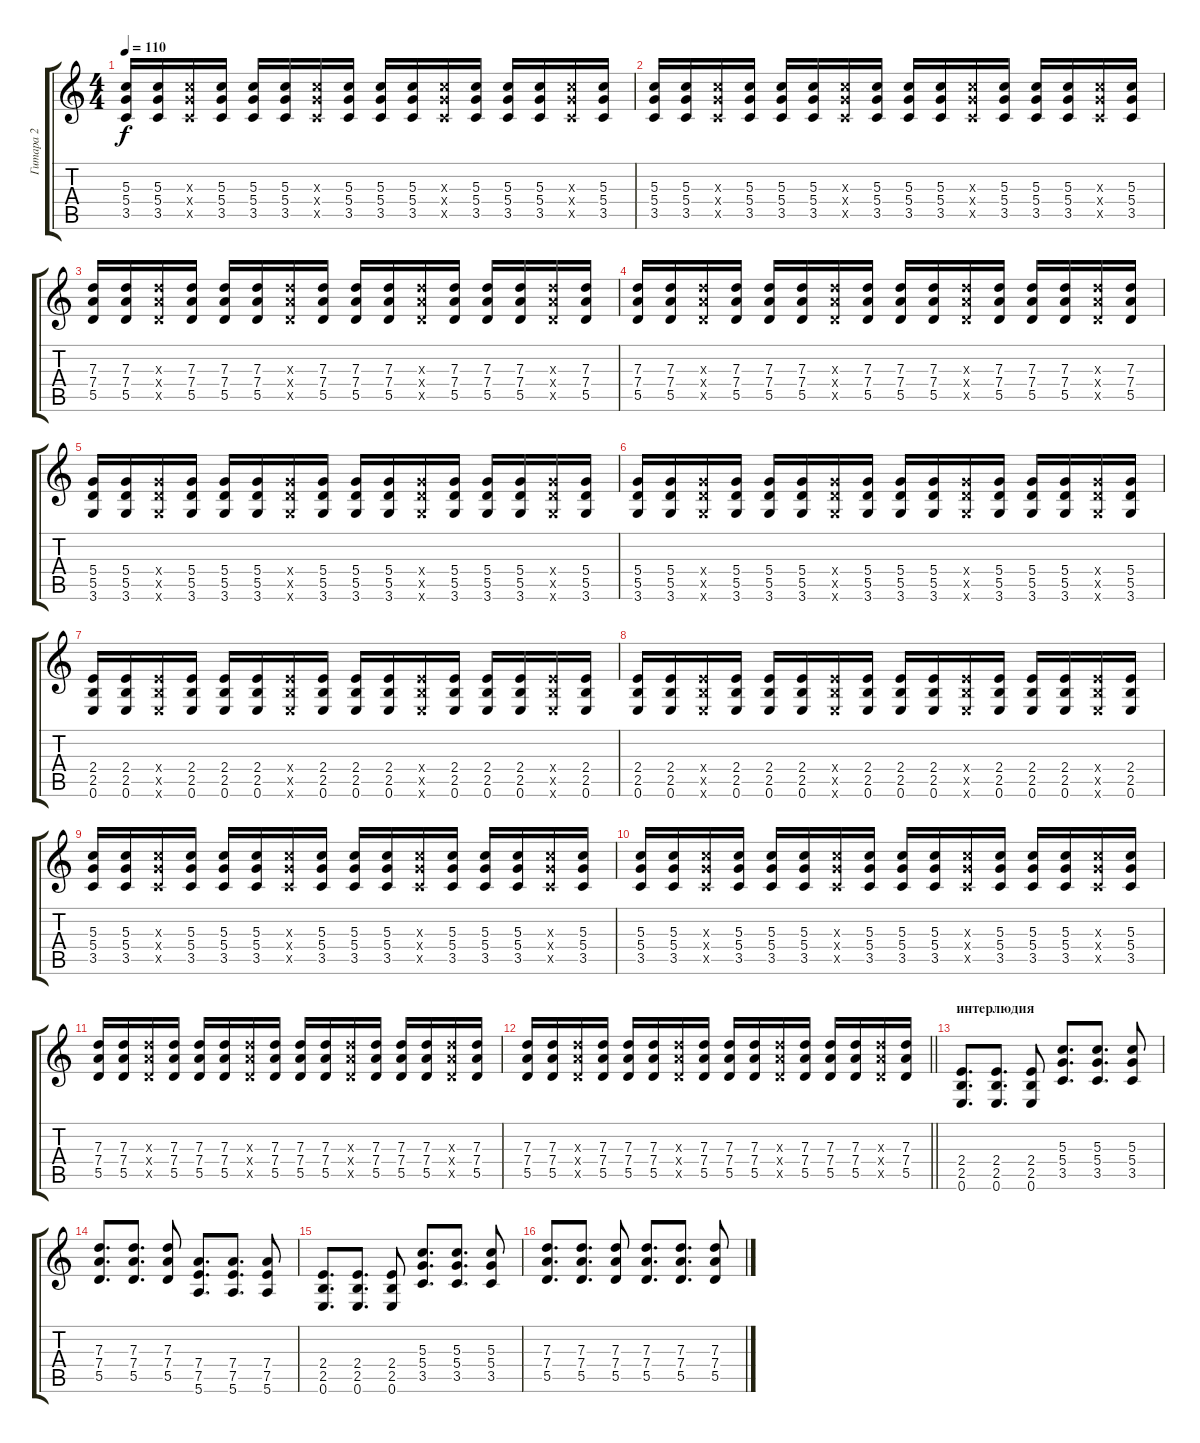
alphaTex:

\track ("Гитара 2" "Гитара 2") {instrument distortionguitar}
\staff {score tabs}
\tuning (E4 B3 G3 D3 A2 E2) {hide}
\ts (4 4)
\tempo 110
\clef g2
\ks c
(5.3 5.4 3.5).16{dy f} (5.3 5.4 3.5).16 (5.3{x} 5.4{x} 3.5{x}).16 (5.3 5.4 3.5).16 (5.3 5.4 3.5).16 (5.3 5.4 3.5).16 (5.3{x} 5.4{x} 3.5{x}).16 (5.3 5.4 3.5).16 (5.3 5.4 3.5).16 (5.3 5.4 3.5).16 (5.3{x} 5.4{x} 3.5{x}).16 (5.3 5.4 3.5).16 (5.3 5.4 3.5).16 (5.3 5.4 3.5).16 (5.3{x} 5.4{x} 3.5{x}).16 (5.3 5.4 3.5).16 |
(5.3 5.4 3.5).16 (5.3 5.4 3.5).16 (5.3{x} 5.4{x} 3.5{x}).16 (5.3 5.4 3.5).16 (5.3 5.4 3.5).16 (5.3 5.4 3.5).16 (5.3{x} 5.4{x} 3.5{x}).16 (5.3 5.4 3.5).16 (5.3 5.4 3.5).16 (5.3 5.4 3.5).16 (5.3{x} 5.4{x} 3.5{x}).16 (5.3 5.4 3.5).16 (5.3 5.4 3.5).16 (5.3 5.4 3.5).16 (5.3{x} 5.4{x} 3.5{x}).16 (5.3 5.4 3.5).16 |
(7.3 7.4 5.5).16 (7.3 7.4 5.5).16 (7.3{x} 7.4{x} 5.5{x}).16 (7.3 7.4 5.5).16 (7.3 7.4 5.5).16 (7.3 7.4 5.5).16 (7.3{x} 7.4{x} 5.5{x}).16 (7.3 7.4 5.5).16 (7.3 7.4 5.5).16 (7.3 7.4 5.5).16 (7.3{x} 7.4{x} 5.5{x}).16 (7.3 7.4 5.5).16 (7.3 7.4 5.5).16 (7.3 7.4 5.5).16 (7.3{x} 7.4{x} 5.5{x}).16 (7.3 7.4 5.5).16 |
(7.3 7.4 5.5).16 (7.3 7.4 5.5).16 (7.3{x} 7.4{x} 5.5{x}).16 (7.3 7.4 5.5).16 (7.3 7.4 5.5).16 (7.3 7.4 5.5).16 (7.3{x} 7.4{x} 5.5{x}).16 (7.3 7.4 5.5).16 (7.3 7.4 5.5).16 (7.3 7.4 5.5).16 (7.3{x} 7.4{x} 5.5{x}).16 (7.3 7.4 5.5).16 (7.3 7.4 5.5).16 (7.3 7.4 5.5).16 (7.3{x} 7.4{x} 5.5{x}).16 (7.3 7.4 5.5).16 |
(5.4 5.5 3.6).16 (5.4 5.5 3.6).16 (5.4{x} 5.5{x} 3.6{x}).16 (5.4 5.5 3.6).16 (5.4 5.5 3.6).16 (5.4 5.5 3.6).16 (5.4{x} 5.5{x} 3.6{x}).16 (5.4 5.5 3.6).16 (5.4 5.5 3.6).16 (5.4 5.5 3.6).16 (5.4{x} 5.5{x} 3.6{x}).16 (5.4 5.5 3.6).16 (5.4 5.5 3.6).16 (5.4 5.5 3.6).16 (5.4{x} 5.5{x} 3.6{x}).16 (5.4 5.5 3.6).16 |
(5.4 5.5 3.6).16 (5.4 5.5 3.6).16 (5.4{x} 5.5{x} 3.6{x}).16 (5.4 5.5 3.6).16 (5.4 5.5 3.6).16 (5.4 5.5 3.6).16 (5.4{x} 5.5{x} 3.6{x}).16 (5.4 5.5 3.6).16 (5.4 5.5 3.6).16 (5.4 5.5 3.6).16 (5.4{x} 5.5{x} 3.6{x}).16 (5.4 5.5 3.6).16 (5.4 5.5 3.6).16 (5.4 5.5 3.6).16 (5.4{x} 5.5{x} 3.6{x}).16 (5.4 5.5 3.6).16 |
(2.4 2.5 0.6).16 (2.4 2.5 0.6).16 (2.4{x} 2.5{x} 0.6{x}).16 (2.4 2.5 0.6).16 (2.4 2.5 0.6).16 (2.4 2.5 0.6).16 (2.4{x} 2.5{x} 0.6{x}).16 (2.4 2.5 0.6).16 (2.4 2.5 0.6).16 (2.4 2.5 0.6).16 (2.4{x} 2.5{x} 0.6{x}).16 (2.4 2.5 0.6).16 (2.4 2.5 0.6).16 (2.4 2.5 0.6).16 (2.4{x} 2.5{x} 0.6{x}).16 (2.4 2.5 0.6).16 |
(2.4 2.5 0.6).16 (2.4 2.5 0.6).16 (2.4{x} 2.5{x} 0.6{x}).16 (2.4 2.5 0.6).16 (2.4 2.5 0.6).16 (2.4 2.5 0.6).16 (2.4{x} 2.5{x} 0.6{x}).16 (2.4 2.5 0.6).16 (2.4 2.5 0.6).16 (2.4 2.5 0.6).16 (2.4{x} 2.5{x} 0.6{x}).16 (2.4 2.5 0.6).16 (2.4 2.5 0.6).16 (2.4 2.5 0.6).16 (2.4{x} 2.5{x} 0.6{x}).16 (2.4 2.5 0.6).16 |
(5.3 5.4 3.5).16 (5.3 5.4 3.5).16 (5.3{x} 5.4{x} 3.5{x}).16 (5.3 5.4 3.5).16 (5.3 5.4 3.5).16 (5.3 5.4 3.5).16 (5.3{x} 5.4{x} 3.5{x}).16 (5.3 5.4 3.5).16 (5.3 5.4 3.5).16 (5.3 5.4 3.5).16 (5.3{x} 5.4{x} 3.5{x}).16 (5.3 5.4 3.5).16 (5.3 5.4 3.5).16 (5.3 5.4 3.5).16 (5.3{x} 5.4{x} 3.5{x}).16 (5.3 5.4 3.5).16 |
(5.3 5.4 3.5).16 (5.3 5.4 3.5).16 (5.3{x} 5.4{x} 3.5{x}).16 (5.3 5.4 3.5).16 (5.3 5.4 3.5).16 (5.3 5.4 3.5).16 (5.3{x} 5.4{x} 3.5{x}).16 (5.3 5.4 3.5).16 (5.3 5.4 3.5).16 (5.3 5.4 3.5).16 (5.3{x} 5.4{x} 3.5{x}).16 (5.3 5.4 3.5).16 (5.3 5.4 3.5).16 (5.3 5.4 3.5).16 (5.3{x} 5.4{x} 3.5{x}).16 (5.3 5.4 3.5).16 |
(7.3 7.4 5.5).16 (7.3 7.4 5.5).16 (7.3{x} 7.4{x} 5.5{x}).16 (7.3 7.4 5.5).16 (7.3 7.4 5.5).16 (7.3 7.4 5.5).16 (7.3{x} 7.4{x} 5.5{x}).16 (7.3 7.4 5.5).16 (7.3 7.4 5.5).16 (7.3 7.4 5.5).16 (7.3{x} 7.4{x} 5.5{x}).16 (7.3 7.4 5.5).16 (7.3 7.4 5.5).16 (7.3 7.4 5.5).16 (7.3{x} 7.4{x} 5.5{x}).16 (7.3 7.4 5.5).16 |
\barLineRight lightlight
(7.3 7.4 5.5).16 (7.3 7.4 5.5).16 (7.3{x} 7.4{x} 5.5{x}).16 (7.3 7.4 5.5).16 (7.3 7.4 5.5).16 (7.3 7.4 5.5).16 (7.3{x} 7.4{x} 5.5{x}).16 (7.3 7.4 5.5).16 (7.3 7.4 5.5).16 (7.3 7.4 5.5).16 (7.3{x} 7.4{x} 5.5{x}).16 (7.3 7.4 5.5).16 (7.3 7.4 5.5).16 (7.3 7.4 5.5).16 (7.3{x} 7.4{x} 5.5{x}).16 (7.3 7.4 5.5).16 |
\section ("" "интерлюдия")
(2.4 2.5 0.6).8{d} (2.4 2.5 0.6).8{d} (2.4 2.5 0.6).8 (5.3 5.4 3.5).8{d} (5.3 5.4 3.5).8{d} (5.3 5.4 3.5).8 |
(7.3 7.4 5.5).8{d} (7.3 7.4 5.5).8{d} (7.3 7.4 5.5).8 (7.4 7.5 5.6).8{d} (7.4 7.5 5.6).8{d} (7.4 7.5 5.6).8 |
(2.4 2.5 0.6).8{d} (2.4 2.5 0.6).8{d} (2.4 2.5 0.6).8 (5.3 5.4 3.5).8{d} (5.3 5.4 3.5).8{d} (5.3 5.4 3.5).8 |
(7.3 7.4 5.5).8{d} (7.3 7.4 5.5).8{d} (7.3 7.4 5.5).8 (7.3 7.4 5.5).8{d} (7.3 7.4 5.5).8{d} (7.3 7.4 5.5).8
